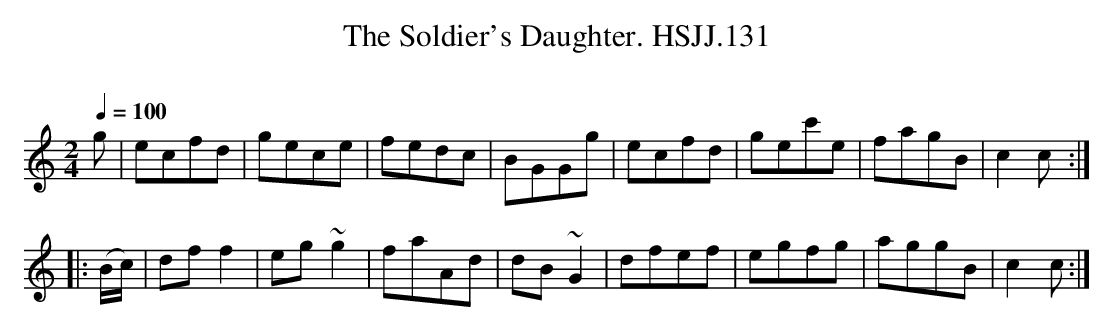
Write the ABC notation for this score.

X:1
T:Soldier's Daughter. HSJJ.131, The
M:2/4
L:1/8
Q:1/4=100
O:
K:C
g|ecfd|gece|fedc|BGGg|ecfd|gec'e|fagB|c2c:|
|:(B/c/)|dff2|eg~g2|faAd|dB~G2|dfef|egfg|aggB|c2c:|
